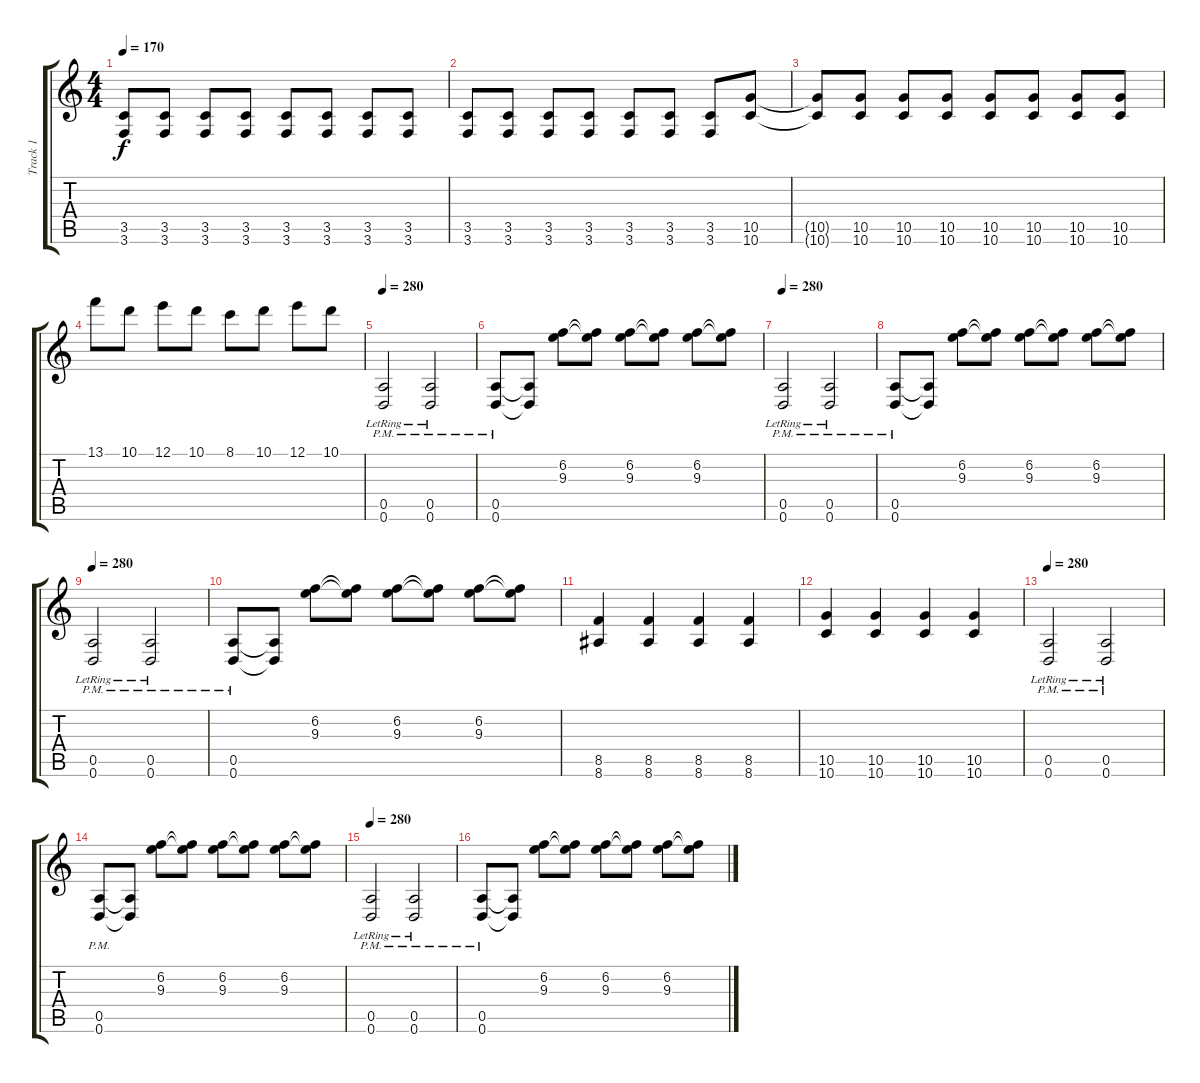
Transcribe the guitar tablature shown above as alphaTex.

\track ("Track 1" "Track 1") {instrument distortionguitar}
\staff {score tabs}
\tuning (E4 B3 G3 D3 A2 D2) {hide}
\ts (4 4)
\tempo 170
\clef g2
\ks c
(3.5{t} 3.6{t}).8{dy f} (3.5 3.6).8 (3.5 3.6).8 (3.5 3.6).8 (3.5 3.6).8 (3.5 3.6).8 (3.5 3.6).8 (3.5 3.6).8 |
(3.5 3.6).8 (3.5 3.6).8 (3.5 3.6).8 (3.5 3.6).8 (3.5 3.6).8 (3.5 3.6).8 (3.5 3.6).8 (10.5 10.6).8 |
(10.5{t} 10.6{t}).8 (10.5 10.6).8 (10.5 10.6).8 (10.5 10.6).8 (10.5 10.6).8 (10.5 10.6).8 (10.5 10.6).8 (10.5 10.6).8 |
13.1.8 10.1.8 12.1.8 10.1.8 8.1.8 10.1.8 12.1.8 10.1.8 |
\tempo 280
(0.5{pm lr} 0.6{pm lr}).2 (0.5{pm lr} 0.6{pm lr}).2 |
(0.5{pm} 0.6{pm}).8 (0.5{t} 0.6{t}).8 (6.2 9.3).8 (6.2{t} 9.3{t}).8 (6.2 9.3).8 (6.2{t} 9.3{t}).8 (6.2 9.3).8 (6.2{t} 9.3{t}).8 |
\tempo 280
(0.5{pm lr} 0.6{pm lr}).2 (0.5{pm lr} 0.6{pm lr}).2 |
(0.5{pm} 0.6{pm}).8 (0.5{t} 0.6{t}).8 (6.2 9.3).8 (6.2{t} 9.3{t}).8 (6.2 9.3).8 (6.2{t} 9.3{t}).8 (6.2 9.3).8 (6.2{t} 9.3{t}).8 |
\tempo 280
(0.5{pm lr} 0.6{pm lr}).2 (0.5{pm lr} 0.6{pm lr}).2 |
(0.5{pm} 0.6{pm}).8 (0.5{t} 0.6{t}).8 (6.2 9.3).8 (6.2{t} 9.3{t}).8 (6.2 9.3).8 (6.2{t} 9.3{t}).8 (6.2 9.3).8 (6.2{t} 9.3{t}).8 |
(8.5 8.6).4 (8.5 8.6).4 (8.5 8.6).4 (8.5 8.6).4 |
(10.5 10.6).4 (10.5 10.6).4 (10.5 10.6).4 (10.5 10.6).4 |
\tempo 280
(0.5{pm lr} 0.6{pm lr}).2 (0.5{pm lr} 0.6{pm lr}).2 |
(0.5{pm} 0.6{pm}).8 (0.5{t} 0.6{t}).8 (6.2 9.3).8 (6.2{t} 9.3{t}).8 (6.2 9.3).8 (6.2{t} 9.3{t}).8 (6.2 9.3).8 (6.2{t} 9.3{t}).8 |
\tempo 280
(0.5{pm lr} 0.6{pm lr}).2 (0.5{pm lr} 0.6{pm lr}).2 |
(0.5{pm} 0.6{pm}).8 (0.5{t} 0.6{t}).8 (6.2 9.3).8 (6.2{t} 9.3{t}).8 (6.2 9.3).8 (6.2{t} 9.3{t}).8 (6.2 9.3).8 (6.2{t} 9.3{t}).8
